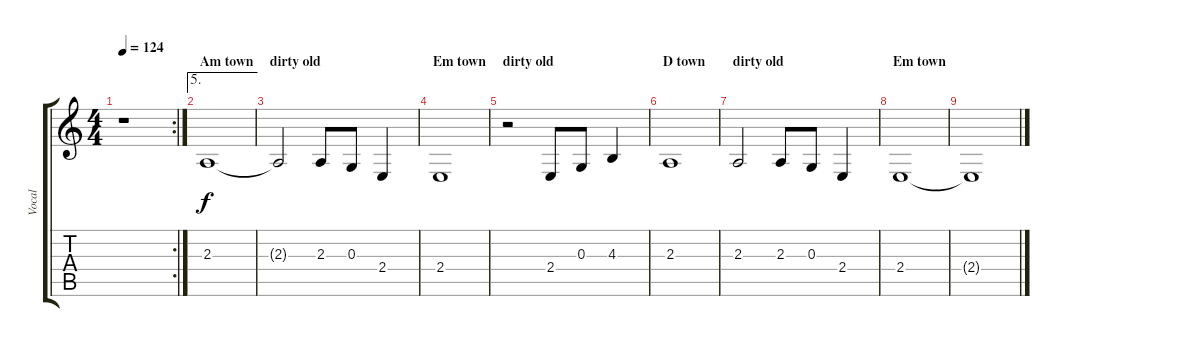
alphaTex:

\track ("Vocal" "Vocal") {instrument altosax}
\staff {score tabs}
\tuning (E4 B3 G3 D3 A2 E2) {hide}
\rc 2
\ts (4 4)
\tempo 124
\clef g2
\ks c
r.1{dy f} |
\ae 5
\section ("" "Am town")
2.3.1 |
\section ("" "dirty old")
2.3{t}.2 2.3.8 0.3.8 2.4.4 |
\section ("" "Em town")
2.4.1 |
\section ("" "dirty old")
r.2 2.4.8 0.3.8 4.3.4 |
\section ("" "D town")
2.3.1 |
\section ("" "dirty old")
2.3.2 2.3.8 0.3.8 2.4.4 |
\section ("" "Em town")
2.4.1 |
2.4{t}.1
